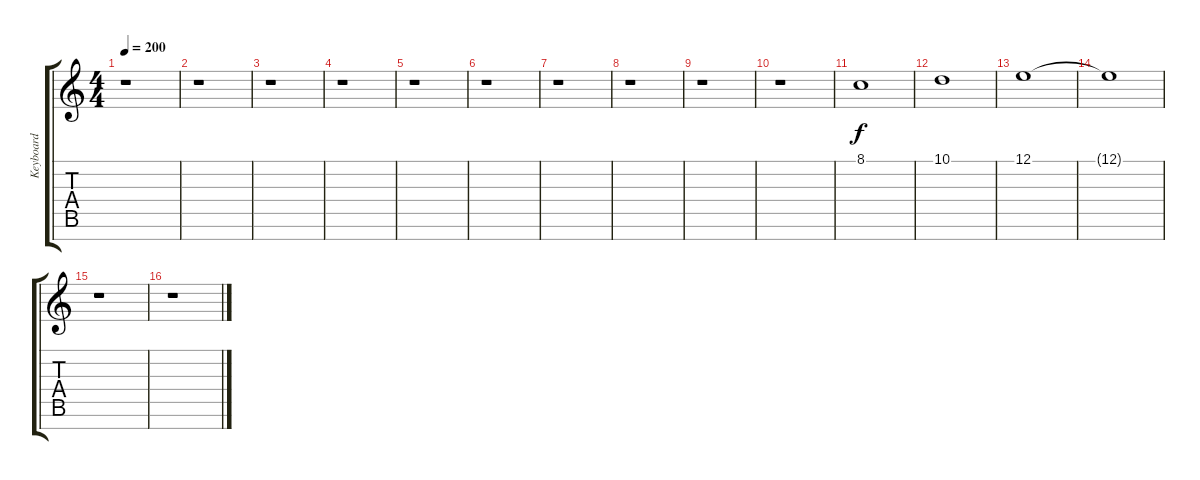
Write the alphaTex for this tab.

\track ("Keyboard" "Keyboard") {instrument orchestrahit}
\staff {score tabs}
\tuning (E4 B3 G3 D3 A2 E2 B1) {hide}
\ts (4 4)
\tempo 200
\clef g2
\ks c
r.1{dy f} |
r.1 |
r.1 |
r.1 |
r.1 |
r.1 |
r.1 |
r.1 |
r.1 |
r.1 |
8.1.1{volume 12 instrument tubularbells} |
10.1.1 |
12.1.1 |
12.1{t}.1 |
r.1 |
r.1
